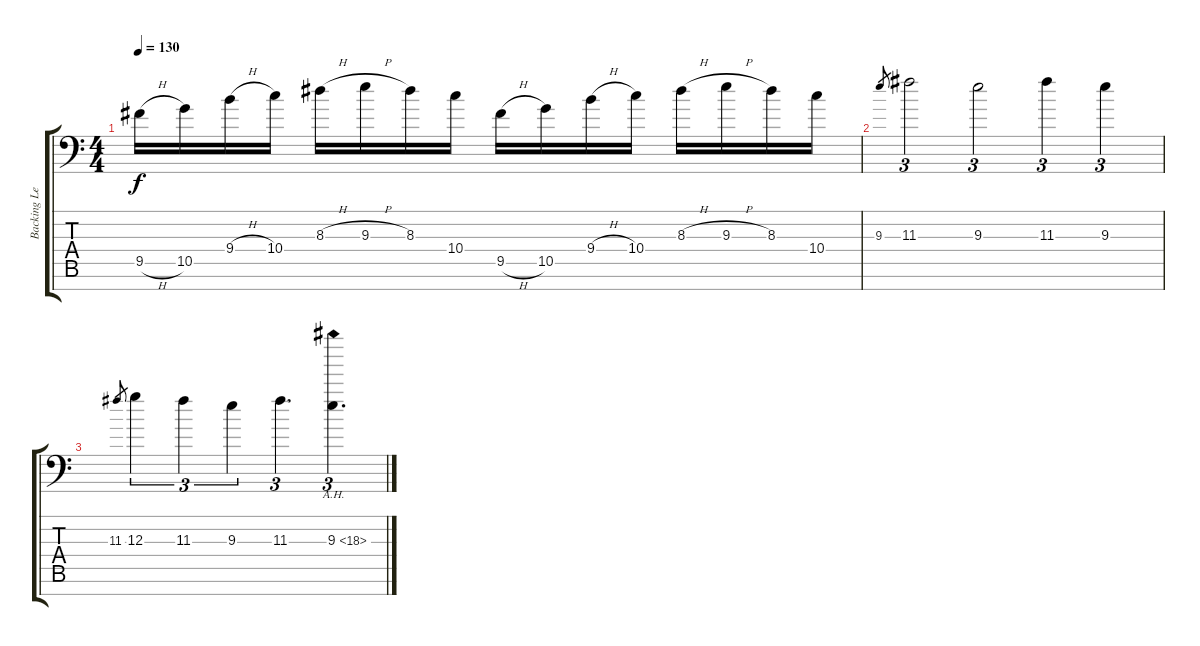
\track ("Backing Lead" "Backing Le") {instrument distortionguitar}
\staff {score tabs}
\tuning (E4 B3 G3 D3 A2 E2 A1) {hide}
\ts (4 4)
\tempo 130
\clef f4
\ks c
9.5{h}.16{dy f} 10.5.16 9.4{h}.16 10.4.16 8.3{h}.16 9.3{h}.16 8.3.16 10.4.16 9.5{h}.16 10.5.16 9.4{h}.16 10.4.16 8.3{h}.16 9.3{h}.16 8.3.16 10.4.16 |
9.3.8{gr} 11.3.2{tu (3 2)} 9.3.2{tu (3 2)} 11.3.4{tu (3 2)} 9.3.4{tu (3 2)} |
11.3.8{gr} 12.3.4{tu (3 2)} 11.3.4{tu (3 2)} 9.3.4{tu (3 2)} 11.3.4{d tu (3 2)} 9.3{ah 9}.4{d tu (3 2)}
